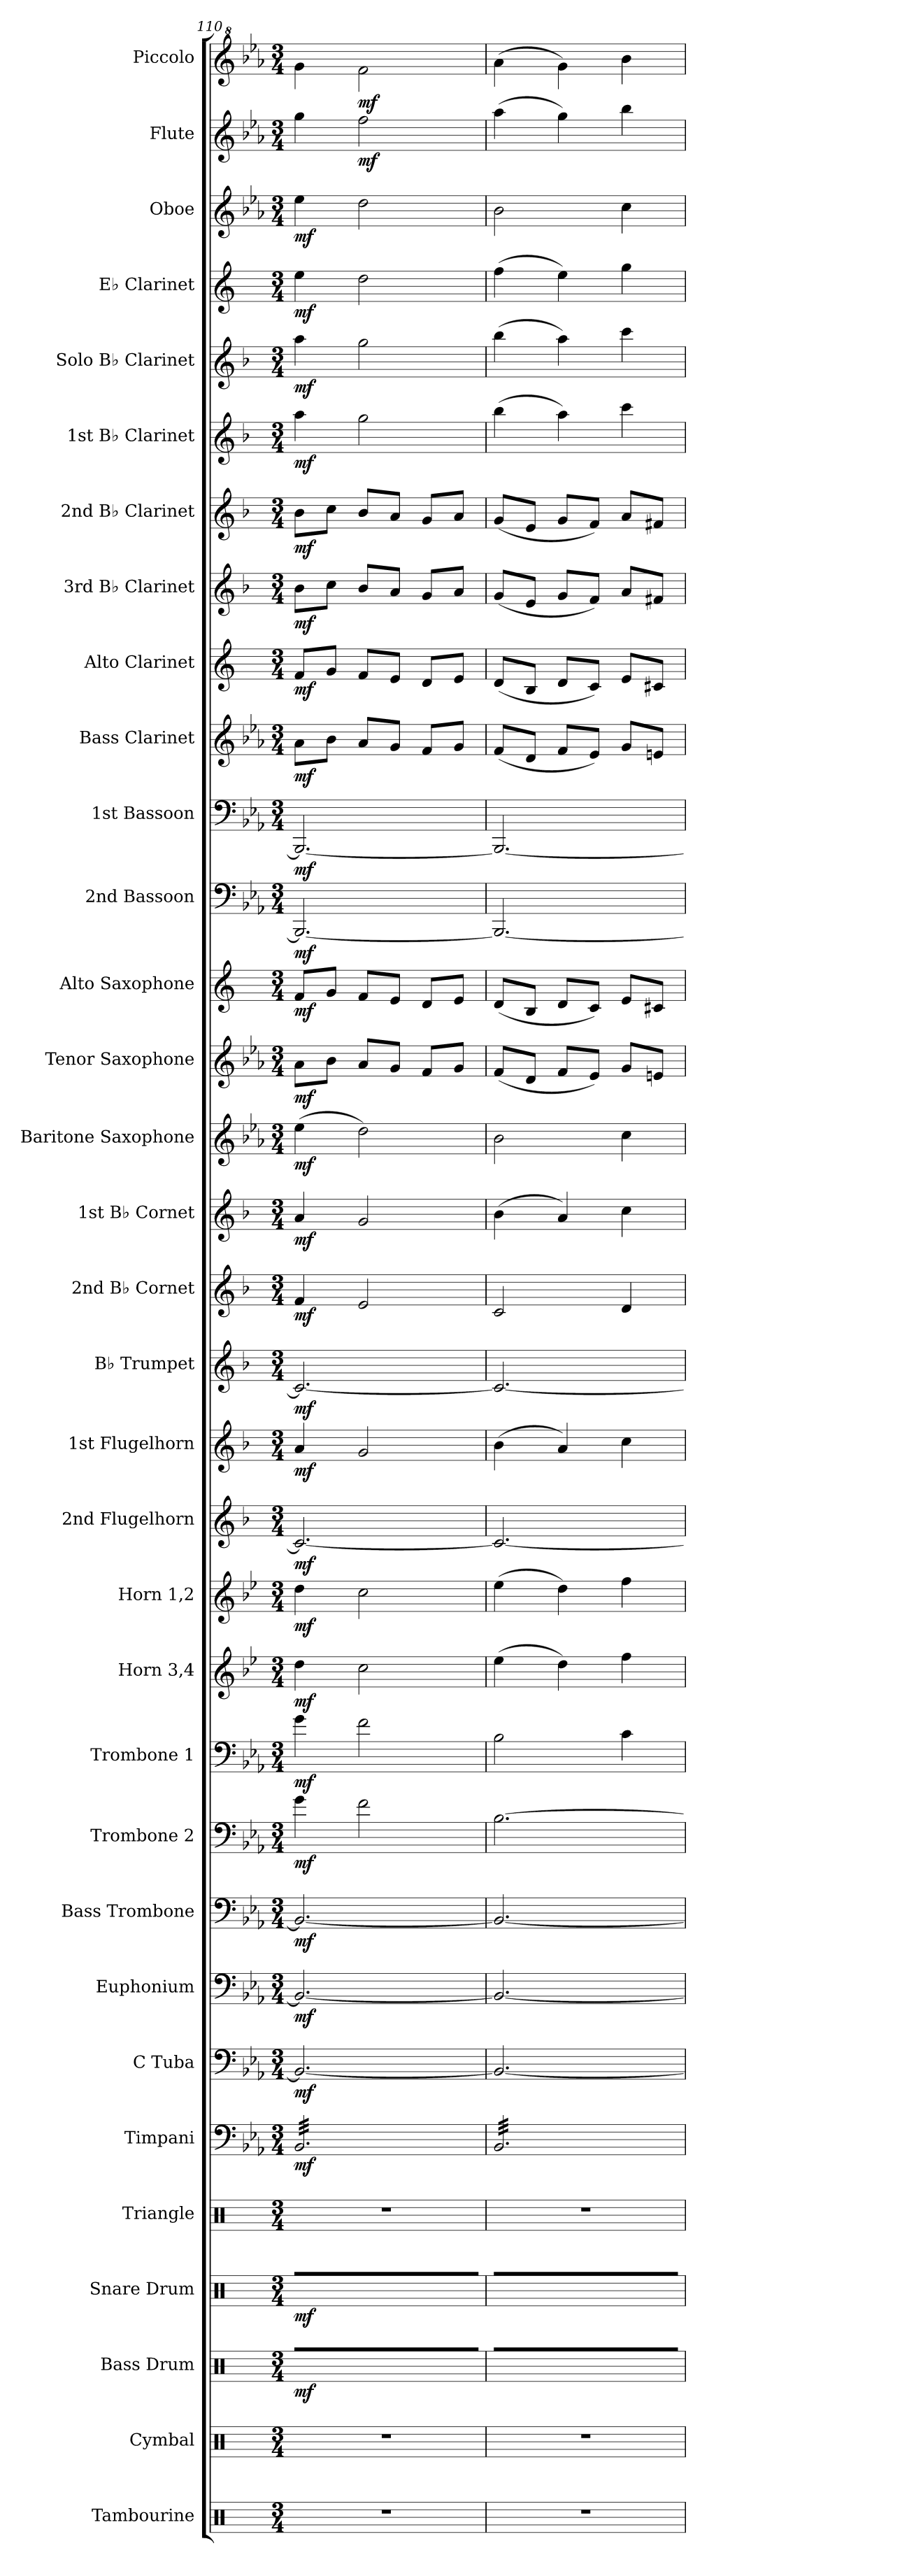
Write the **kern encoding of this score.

**kern	**kern	**kern	**dynam	**kern	**dynam	**kern	**kern	**dynam	**kern	**dynam	**kern	**dynam	**kern	**dynam	**kern	**dynam	**kern	**dynam	**kern	**dynam	**kern	**dynam	**kern	**dynam	**kern	**dynam	**kern	**dynam	**kern	**dynam	**kern	**dynam	**kern	**dynam	**kern	**dynam	**kern	**dynam	**kern	**dynam	**kern	**dynam	**kern	**dynam	**kern	**dynam	**kern	**dynam	**kern	**dynam	**kern	**dynam	**kern	**dynam	**kern	**dynam	**kern	**dynam	**kern	**dynam	**kern	**dynam
*part33	*part32	*part31	*part31	*part30	*part30	*part29	*part28	*part28	*part27	*part27	*part26	*part26	*part25	*part25	*part24	*part24	*part23	*part23	*part22	*part22	*part21	*part21	*part20	*part20	*part19	*part19	*part18	*part18	*part17	*part17	*part16	*part16	*part15	*part15	*part14	*part14	*part13	*part13	*part12	*part12	*part11	*part11	*part10	*part10	*part9	*part9	*part8	*part8	*part7	*part7	*part6	*part6	*part5	*part5	*part4	*part4	*part3	*part3	*part2	*part2	*part1	*part1
*staff33	*staff32	*staff31	*staff31	*staff30	*staff30	*staff29	*staff28	*staff28	*staff27	*staff27	*staff26	*staff26	*staff25	*staff25	*staff24	*staff24	*staff23	*staff23	*staff22	*staff22	*staff21	*staff21	*staff20	*staff20	*staff19	*staff19	*staff18	*staff18	*staff17	*staff17	*staff16	*staff16	*staff15	*staff15	*staff14	*staff14	*staff13	*staff13	*staff12	*staff12	*staff11	*staff11	*staff10	*staff10	*staff9	*staff9	*staff8	*staff8	*staff7	*staff7	*staff6	*staff6	*staff5	*staff5	*staff4	*staff4	*staff3	*staff3	*staff2	*staff2	*staff1	*staff1
*I"Tambourine	*I"Cymbal	*I"Bass Drum	*	*I"Snare Drum	*	*I"Triangle	*I"Timpani	*	*I"C Tuba	*	*I"Euphonium	*	*I"Bass Trombone	*	*I"Trombone 2	*	*I"Trombone 1	*	*I"Horn 3,4	*	*I"Horn 1,2	*	*I"2nd Flugelhorn	*	*I"1st Flugelhorn	*	*I"B♭ Trumpet	*	*I"2nd B♭ Cornet	*	*I"1st B♭ Cornet	*	*I"Baritone Saxophone	*	*I"Tenor Saxophone	*	*I"Alto Saxophone	*	*I"2nd Bassoon	*	*I"1st Bassoon	*	*I"Bass Clarinet	*	*I"Alto Clarinet	*	*I"3rd B♭ Clarinet	*	*I"2nd B♭ Clarinet	*	*I"1st B♭ Clarinet	*	*I"Solo B♭ Clarinet	*	*I"E♭ Clarinet	*	*I"Oboe	*	*I"Flute	*	*I"Piccolo	*
*I'Tamb.	*I'Cym.	*I'B. Dr.	*	*I'Sn. Dr.	*	*I'Trgl.	*I'Timp.	*	*I'C Tu.	*	*I'Eu.	*	*I'B. Trb.	*	*I'Trb. 2	*	*I'Trb. 1	*	*I'Hn. 3,4	*	*I'Hn. 1,2	*	*I'2nd Flghn.	*	*I'1st Flghn.	*	*I'B♭ Tpt.	*	*I'2nd B♭ Cnt.	*	*I'1st B♭ Cnt.	*	*I'Bar. Sax.	*	*I'T. Sax.	*	*I'A. Sax.	*	*I'2nd Bsn.	*	*I'1st Bsn.	*	*I'B. Cl.	*	*I'A. Cl.	*	*I'3rd B♭ Cl.	*	*I'2nd B♭ Cl.	*	*I'1st B♭ Cl.	*	*I'Solo B♭ Cl.	*	*I'E♭ Cl.	*	*I'Ob.	*	*I'Fl.	*	*I'Picc.	*
*clefX	*clefX	*clefX	*	*clefX	*	*clefX	*clefF4	*	*clefF4	*	*clefF4	*	*clefF4	*	*clefF4	*	*clefF4	*	*clefG2	*	*clefG2	*	*clefG2	*	*clefG2	*	*clefG2	*	*clefG2	*	*clefG2	*	*clefG2	*	*clefG2	*	*clefG2	*	*clefF4	*	*clefF4	*	*clefG2	*	*clefG2	*	*clefG2	*	*clefG2	*	*clefG2	*	*clefG2	*	*clefG2	*	*clefG2	*	*clefG2	*	*clefG^2	*
*	*	*	*	*	*	*	*	*	*	*	*	*	*	*	*	*	*	*	*ITrd4c7	*	*ITrd4c7	*	*ITrd1c2	*	*ITrd1c2	*	*ITrd1c2	*	*ITrd1c2	*	*ITrd1c2	*	*ITrd12c21	*	*ITrd8c14	*	*ITrd5c9	*	*	*	*	*	*ITrd8c14	*	*ITrd5c9	*	*ITrd1c2	*	*ITrd1c2	*	*ITrd1c2	*	*ITrd1c2	*	*ITrd-2c-3	*	*	*	*	*	*ITrd-7c-12	*
*k[]	*k[]	*k[]	*	*k[]	*	*k[]	*k[b-e-a-]	*	*k[b-e-a-]	*	*k[b-e-a-]	*	*k[b-e-a-]	*	*k[b-e-a-]	*	*k[b-e-a-]	*	*k[b-e-a-]	*	*k[b-e-a-]	*	*k[b-e-a-]	*	*k[b-e-a-]	*	*k[b-e-a-]	*	*k[b-e-a-]	*	*k[b-e-a-]	*	*k[b-e-a-]	*	*k[b-e-a-]	*	*k[b-e-a-]	*	*k[b-e-a-]	*	*k[b-e-a-]	*	*k[b-e-a-]	*	*k[b-e-a-]	*	*k[b-e-a-]	*	*k[b-e-a-]	*	*k[b-e-a-]	*	*k[b-e-a-]	*	*k[b-e-a-]	*	*k[b-e-a-]	*	*k[b-e-a-]	*	*k[b-e-a-]	*
*C:	*C:	*C:	*	*C:	*	*C:	*E-:	*	*E-:	*	*E-:	*	*E-:	*	*E-:	*	*E-:	*	*E-:	*	*E-:	*	*E-:	*	*E-:	*	*E-:	*	*E-:	*	*E-:	*	*E-:	*	*E-:	*	*E-:	*	*E-:	*	*E-:	*	*E-:	*	*E-:	*	*E-:	*	*E-:	*	*E-:	*	*E-:	*	*E-:	*	*E-:	*	*E-:	*	*E-:	*
*M3/4	*M3/4	*M3/4	*	*M3/4	*	*M3/4	*M3/4	*	*M3/4	*	*M3/4	*	*M3/4	*	*M3/4	*	*M3/4	*	*M3/4	*	*M3/4	*	*M3/4	*	*M3/4	*	*M3/4	*	*M3/4	*	*M3/4	*	*M3/4	*	*M3/4	*	*M3/4	*	*M3/4	*	*M3/4	*	*M3/4	*	*M3/4	*	*M3/4	*	*M3/4	*	*M3/4	*	*M3/4	*	*M3/4	*	*M3/4	*	*M3/4	*	*M3/4	*
=110	=110	=110	=110	=110	=110	=110	=110	=110	=110	=110	=110	=110	=110	=110	=110	=110	=110	=110	=110	=110	=110	=110	=110	=110	=110	=110	=110	=110	=110	=110	=110	=110	=110	=110	=110	=110	=110	=110	=110	=110	=110	=110	=110	=110	=110	=110	=110	=110	=110	=110	=110	=110	=110	=110	=110	=110	=110	=110	=110	=110	=110	=110
!	!	!	!LO:DY:b	!	!LO:DY:b	!	!	!LO:DY:b	!	!LO:DY:b	!	!LO:DY:b	!	!LO:DY:b	!	!LO:DY:b	!	!LO:DY:b	!	!LO:DY:b	!	!LO:DY:b	!	!LO:DY:b	!	!LO:DY:b	!	!LO:DY:b	!	!LO:DY:b	!	!LO:DY:b	!	!LO:DY:b	!	!LO:DY:b	!	!LO:DY:b	!	!LO:DY:b	!	!LO:DY:b	!	!LO:DY:b	!	!LO:DY:b	!	!LO:DY:b	!	!LO:DY:b	!	!LO:DY:b	!	!LO:DY:b	!	!LO:DY:b	!	!LO:DY:b	!	!	!	!
*	*	*tremolo	*	*	*	*	*	*	*	*	*	*	*	*	*	*	*	*	*	*	*	*	*	*	*	*	*	*	*	*	*	*	*	*	*	*	*	*	*	*	*	*	*	*	*	*	*	*	*	*	*	*	*	*	*	*	*	*	*	*	*	*
*	*	*	*	*tremolo	*	*	*	*	*	*	*	*	*	*	*	*	*	*	*	*	*	*	*	*	*	*	*	*	*	*	*	*	*	*	*	*	*	*	*	*	*	*	*	*	*	*	*	*	*	*	*	*	*	*	*	*	*	*	*	*	*	*
*	*	*	*	*	*	*	*tremolo	*	*	*	*	*	*	*	*	*	*	*	*	*	*	*	*	*	*	*	*	*	*	*	*	*	*	*	*	*	*	*	*	*	*	*	*	*	*	*	*	*	*	*	*	*	*	*	*	*	*	*	*	*	*	*
2.r	2.r	32R\LLL	mf	32R\LLL	mf	2.r	32BB-/LLL	mf	2.BB-/_	mf	2.BB-/_	mf	2.BB-/_	mf	4g\	mf	4g\	mf	4g\	mf	4g\	mf	2.B-/_	mf	4g/	mf	2.B-/_	mf	4e-/	mf	4g/	mf	(4e-\	mf	8A-\L	mf	8A-/L	mf	2.BBB-/_	mf	2.BBB-/_	mf	8A-\L	mf	8A-/L	mf	8a-\L	mf	8a-\L	mf	4gg\	mf	4gg\	mf	4gg\	mf	4ee-\	mf	4gg\	.	4ggg\	.
.	.	32R\	.	32R\	.	.	32BB-/	.	.	.	.	.	.	.	.	.	.	.	.	.	.	.	.	.	.	.	.	.	.	.	.	.	.	.	.	.	.	.	.	.	.	.	.	.	.	.	.	.	.	.	.	.	.	.	.	.	.	.	.	.	.	.
.	.	32R\	.	32R\	.	.	32BB-/	.	.	.	.	.	.	.	.	.	.	.	.	.	.	.	.	.	.	.	.	.	.	.	.	.	.	.	.	.	.	.	.	.	.	.	.	.	.	.	.	.	.	.	.	.	.	.	.	.	.	.	.	.	.	.
.	.	32R\	.	32R\	.	.	32BB-/	.	.	.	.	.	.	.	.	.	.	.	.	.	.	.	.	.	.	.	.	.	.	.	.	.	.	.	.	.	.	.	.	.	.	.	.	.	.	.	.	.	.	.	.	.	.	.	.	.	.	.	.	.	.	.
.	.	32R\	.	32R\	.	.	32BB-/	.	.	.	.	.	.	.	.	.	.	.	.	.	.	.	.	.	.	.	.	.	.	.	.	.	.	.	8B-\J	.	8B-/J	.	.	.	.	.	8B-\J	.	8B-/J	.	8b-\J	.	8b-\J	.	.	.	.	.	.	.	.	.	.	.	.	.
.	.	32R\	.	32R\	.	.	32BB-/	.	.	.	.	.	.	.	.	.	.	.	.	.	.	.	.	.	.	.	.	.	.	.	.	.	.	.	.	.	.	.	.	.	.	.	.	.	.	.	.	.	.	.	.	.	.	.	.	.	.	.	.	.	.	.
.	.	32R\	.	32R\	.	.	32BB-/	.	.	.	.	.	.	.	.	.	.	.	.	.	.	.	.	.	.	.	.	.	.	.	.	.	.	.	.	.	.	.	.	.	.	.	.	.	.	.	.	.	.	.	.	.	.	.	.	.	.	.	.	.	.	.
.	.	32R\	.	32R\	.	.	32BB-/	.	.	.	.	.	.	.	.	.	.	.	.	.	.	.	.	.	.	.	.	.	.	.	.	.	.	.	.	.	.	.	.	.	.	.	.	.	.	.	.	.	.	.	.	.	.	.	.	.	.	.	.	.	.	.
!	!	!	!	!	!	!	!	!	!	!	!	!	!	!	!	!	!	!	!	!	!	!	!	!	!	!	!	!	!	!	!	!	!	!	!	!	!	!	!	!	!	!	!	!	!	!	!	!	!	!	!	!	!	!	!	!	!	!	!	!LO:DY:b	!	!LO:DY:b
.	.	32R\	.	32R\	.	.	32BB-/	.	.	.	.	.	.	.	2f\	.	2f\	.	2f\	.	2f\	.	.	.	2f/	.	.	.	2d/	.	2f/	.	2d\)	.	8A-/L	.	8A-/L	.	.	.	.	.	8A-/L	.	8A-/L	.	8a-/L	.	8a-/L	.	2ff\	.	2ff\	.	2ff\	.	2dd\	.	2ff\	mf	2fff\	mf
.	.	32R\	.	32R\	.	.	32BB-/	.	.	.	.	.	.	.	.	.	.	.	.	.	.	.	.	.	.	.	.	.	.	.	.	.	.	.	.	.	.	.	.	.	.	.	.	.	.	.	.	.	.	.	.	.	.	.	.	.	.	.	.	.	.	.
.	.	32R\	.	32R\	.	.	32BB-/	.	.	.	.	.	.	.	.	.	.	.	.	.	.	.	.	.	.	.	.	.	.	.	.	.	.	.	.	.	.	.	.	.	.	.	.	.	.	.	.	.	.	.	.	.	.	.	.	.	.	.	.	.	.	.
.	.	32R\	.	32R\	.	.	32BB-/	.	.	.	.	.	.	.	.	.	.	.	.	.	.	.	.	.	.	.	.	.	.	.	.	.	.	.	.	.	.	.	.	.	.	.	.	.	.	.	.	.	.	.	.	.	.	.	.	.	.	.	.	.	.	.
.	.	32R\	.	32R\	.	.	32BB-/	.	.	.	.	.	.	.	.	.	.	.	.	.	.	.	.	.	.	.	.	.	.	.	.	.	.	.	8G/J	.	8G/J	.	.	.	.	.	8G/J	.	8G/J	.	8g/J	.	8g/J	.	.	.	.	.	.	.	.	.	.	.	.	.
.	.	32R\	.	32R\	.	.	32BB-/	.	.	.	.	.	.	.	.	.	.	.	.	.	.	.	.	.	.	.	.	.	.	.	.	.	.	.	.	.	.	.	.	.	.	.	.	.	.	.	.	.	.	.	.	.	.	.	.	.	.	.	.	.	.	.
.	.	32R\	.	32R\	.	.	32BB-/	.	.	.	.	.	.	.	.	.	.	.	.	.	.	.	.	.	.	.	.	.	.	.	.	.	.	.	.	.	.	.	.	.	.	.	.	.	.	.	.	.	.	.	.	.	.	.	.	.	.	.	.	.	.	.
.	.	32R\	.	32R\	.	.	32BB-/	.	.	.	.	.	.	.	.	.	.	.	.	.	.	.	.	.	.	.	.	.	.	.	.	.	.	.	.	.	.	.	.	.	.	.	.	.	.	.	.	.	.	.	.	.	.	.	.	.	.	.	.	.	.	.
.	.	32R\	.	32R\	.	.	32BB-/	.	.	.	.	.	.	.	.	.	.	.	.	.	.	.	.	.	.	.	.	.	.	.	.	.	.	.	8F/L	.	8F/L	.	.	.	.	.	8F/L	.	8F/L	.	8f/L	.	8f/L	.	.	.	.	.	.	.	.	.	.	.	.	.
.	.	32R\	.	32R\	.	.	32BB-/	.	.	.	.	.	.	.	.	.	.	.	.	.	.	.	.	.	.	.	.	.	.	.	.	.	.	.	.	.	.	.	.	.	.	.	.	.	.	.	.	.	.	.	.	.	.	.	.	.	.	.	.	.	.	.
.	.	32R\	.	32R\	.	.	32BB-/	.	.	.	.	.	.	.	.	.	.	.	.	.	.	.	.	.	.	.	.	.	.	.	.	.	.	.	.	.	.	.	.	.	.	.	.	.	.	.	.	.	.	.	.	.	.	.	.	.	.	.	.	.	.	.
.	.	32R\	.	32R\	.	.	32BB-/	.	.	.	.	.	.	.	.	.	.	.	.	.	.	.	.	.	.	.	.	.	.	.	.	.	.	.	.	.	.	.	.	.	.	.	.	.	.	.	.	.	.	.	.	.	.	.	.	.	.	.	.	.	.	.
.	.	32R\	.	32R\	.	.	32BB-/	.	.	.	.	.	.	.	.	.	.	.	.	.	.	.	.	.	.	.	.	.	.	.	.	.	.	.	8G/J	.	8G/J	.	.	.	.	.	8G/J	.	8G/J	.	8g/J	.	8g/J	.	.	.	.	.	.	.	.	.	.	.	.	.
.	.	32R\	.	32R\	.	.	32BB-/	.	.	.	.	.	.	.	.	.	.	.	.	.	.	.	.	.	.	.	.	.	.	.	.	.	.	.	.	.	.	.	.	.	.	.	.	.	.	.	.	.	.	.	.	.	.	.	.	.	.	.	.	.	.	.
.	.	32R\	.	32R\	.	.	32BB-/	.	.	.	.	.	.	.	.	.	.	.	.	.	.	.	.	.	.	.	.	.	.	.	.	.	.	.	.	.	.	.	.	.	.	.	.	.	.	.	.	.	.	.	.	.	.	.	.	.	.	.	.	.	.	.
.	.	32R\JJJ	.	32R\JJJ	.	.	32BB-/JJJ	.	.	.	.	.	.	.	.	.	.	.	.	.	.	.	.	.	.	.	.	.	.	.	.	.	.	.	.	.	.	.	.	.	.	.	.	.	.	.	.	.	.	.	.	.	.	.	.	.	.	.	.	.	.	.
=111	=111	=111	=111	=111	=111	=111	=111	=111	=111	=111	=111	=111	=111	=111	=111	=111	=111	=111	=111	=111	=111	=111	=111	=111	=111	=111	=111	=111	=111	=111	=111	=111	=111	=111	=111	=111	=111	=111	=111	=111	=111	=111	=111	=111	=111	=111	=111	=111	=111	=111	=111	=111	=111	=111	=111	=111	=111	=111	=111	=111	=111	=111
2.r	2.r	32R\LLL	.	32R\LLL	.	2.r	32BB-/LLL	.	2.BB-/_	.	2.BB-/_	.	2.BB-/_	.	[2.B-\	.	2B-\	.	(4a-\	.	(4a-\	.	2.B-/_	.	(4a-\	.	2.B-/_	.	2B-/	.	(4a-\	.	2B-\	.	(8F/L	.	(8F/L	.	2.BBB-/_	.	2.BBB-/_	.	(8F/L	.	(8F/L	.	(8f/L	.	(8f/L	.	(4aa-\	.	(4aa-\	.	(4aa-\	.	2b-\	.	(4aa-\	.	(4aaa-\	.
.	.	32R\	.	32R\	.	.	32BB-/	.	.	.	.	.	.	.	.	.	.	.	.	.	.	.	.	.	.	.	.	.	.	.	.	.	.	.	.	.	.	.	.	.	.	.	.	.	.	.	.	.	.	.	.	.	.	.	.	.	.	.	.	.	.	.
.	.	32R\	.	32R\	.	.	32BB-/	.	.	.	.	.	.	.	.	.	.	.	.	.	.	.	.	.	.	.	.	.	.	.	.	.	.	.	.	.	.	.	.	.	.	.	.	.	.	.	.	.	.	.	.	.	.	.	.	.	.	.	.	.	.	.
.	.	32R\	.	32R\	.	.	32BB-/	.	.	.	.	.	.	.	.	.	.	.	.	.	.	.	.	.	.	.	.	.	.	.	.	.	.	.	.	.	.	.	.	.	.	.	.	.	.	.	.	.	.	.	.	.	.	.	.	.	.	.	.	.	.	.
.	.	32R\	.	32R\	.	.	32BB-/	.	.	.	.	.	.	.	.	.	.	.	.	.	.	.	.	.	.	.	.	.	.	.	.	.	.	.	8D/J	.	8D/J	.	.	.	.	.	8D/J	.	8D/J	.	8d/J	.	8d/J	.	.	.	.	.	.	.	.	.	.	.	.	.
.	.	32R\	.	32R\	.	.	32BB-/	.	.	.	.	.	.	.	.	.	.	.	.	.	.	.	.	.	.	.	.	.	.	.	.	.	.	.	.	.	.	.	.	.	.	.	.	.	.	.	.	.	.	.	.	.	.	.	.	.	.	.	.	.	.	.
.	.	32R\	.	32R\	.	.	32BB-/	.	.	.	.	.	.	.	.	.	.	.	.	.	.	.	.	.	.	.	.	.	.	.	.	.	.	.	.	.	.	.	.	.	.	.	.	.	.	.	.	.	.	.	.	.	.	.	.	.	.	.	.	.	.	.
.	.	32R\	.	32R\	.	.	32BB-/	.	.	.	.	.	.	.	.	.	.	.	.	.	.	.	.	.	.	.	.	.	.	.	.	.	.	.	.	.	.	.	.	.	.	.	.	.	.	.	.	.	.	.	.	.	.	.	.	.	.	.	.	.	.	.
.	.	32R\	.	32R\	.	.	32BB-/	.	.	.	.	.	.	.	.	.	.	.	4g\)	.	4g\)	.	.	.	4g/)	.	.	.	.	.	4g/)	.	.	.	8F/L	.	8F/L	.	.	.	.	.	8F/L	.	8F/L	.	8f/L	.	8f/L	.	4gg\)	.	4gg\)	.	4gg\)	.	.	.	4gg\)	.	4ggg\)	.
.	.	32R\	.	32R\	.	.	32BB-/	.	.	.	.	.	.	.	.	.	.	.	.	.	.	.	.	.	.	.	.	.	.	.	.	.	.	.	.	.	.	.	.	.	.	.	.	.	.	.	.	.	.	.	.	.	.	.	.	.	.	.	.	.	.	.
.	.	32R\	.	32R\	.	.	32BB-/	.	.	.	.	.	.	.	.	.	.	.	.	.	.	.	.	.	.	.	.	.	.	.	.	.	.	.	.	.	.	.	.	.	.	.	.	.	.	.	.	.	.	.	.	.	.	.	.	.	.	.	.	.	.	.
.	.	32R\	.	32R\	.	.	32BB-/	.	.	.	.	.	.	.	.	.	.	.	.	.	.	.	.	.	.	.	.	.	.	.	.	.	.	.	.	.	.	.	.	.	.	.	.	.	.	.	.	.	.	.	.	.	.	.	.	.	.	.	.	.	.	.
.	.	32R\	.	32R\	.	.	32BB-/	.	.	.	.	.	.	.	.	.	.	.	.	.	.	.	.	.	.	.	.	.	.	.	.	.	.	.	8E-/J)	.	8E-/J)	.	.	.	.	.	8E-/J)	.	8E-/J)	.	8e-/J)	.	8e-/J)	.	.	.	.	.	.	.	.	.	.	.	.	.
.	.	32R\	.	32R\	.	.	32BB-/	.	.	.	.	.	.	.	.	.	.	.	.	.	.	.	.	.	.	.	.	.	.	.	.	.	.	.	.	.	.	.	.	.	.	.	.	.	.	.	.	.	.	.	.	.	.	.	.	.	.	.	.	.	.	.
.	.	32R\	.	32R\	.	.	32BB-/	.	.	.	.	.	.	.	.	.	.	.	.	.	.	.	.	.	.	.	.	.	.	.	.	.	.	.	.	.	.	.	.	.	.	.	.	.	.	.	.	.	.	.	.	.	.	.	.	.	.	.	.	.	.	.
.	.	32R\	.	32R\	.	.	32BB-/	.	.	.	.	.	.	.	.	.	.	.	.	.	.	.	.	.	.	.	.	.	.	.	.	.	.	.	.	.	.	.	.	.	.	.	.	.	.	.	.	.	.	.	.	.	.	.	.	.	.	.	.	.	.	.
.	.	32R\	.	32R\	.	.	32BB-/	.	.	.	.	.	.	.	.	.	4c\	.	4b-\	.	4b-\	.	.	.	4b-\	.	.	.	4c/	.	4b-\	.	4c\	.	8G/L	.	8G/L	.	.	.	.	.	8G/L	.	8G/L	.	8g/L	.	8g/L	.	4bb-\	.	4bb-\	.	4bb-\	.	4cc\	.	4bb-\	.	4bbb-\	.
.	.	32R\	.	32R\	.	.	32BB-/	.	.	.	.	.	.	.	.	.	.	.	.	.	.	.	.	.	.	.	.	.	.	.	.	.	.	.	.	.	.	.	.	.	.	.	.	.	.	.	.	.	.	.	.	.	.	.	.	.	.	.	.	.	.	.
.	.	32R\	.	32R\	.	.	32BB-/	.	.	.	.	.	.	.	.	.	.	.	.	.	.	.	.	.	.	.	.	.	.	.	.	.	.	.	.	.	.	.	.	.	.	.	.	.	.	.	.	.	.	.	.	.	.	.	.	.	.	.	.	.	.	.
.	.	32R\	.	32R\	.	.	32BB-/	.	.	.	.	.	.	.	.	.	.	.	.	.	.	.	.	.	.	.	.	.	.	.	.	.	.	.	.	.	.	.	.	.	.	.	.	.	.	.	.	.	.	.	.	.	.	.	.	.	.	.	.	.	.	.
.	.	32R\	.	32R\	.	.	32BB-/	.	.	.	.	.	.	.	.	.	.	.	.	.	.	.	.	.	.	.	.	.	.	.	.	.	.	.	8En/J	.	8En/J	.	.	.	.	.	8En/J	.	8En/J	.	8en/J	.	8en/J	.	.	.	.	.	.	.	.	.	.	.	.	.
.	.	32R\	.	32R\	.	.	32BB-/	.	.	.	.	.	.	.	.	.	.	.	.	.	.	.	.	.	.	.	.	.	.	.	.	.	.	.	.	.	.	.	.	.	.	.	.	.	.	.	.	.	.	.	.	.	.	.	.	.	.	.	.	.	.	.
.	.	32R\	.	32R\	.	.	32BB-/	.	.	.	.	.	.	.	.	.	.	.	.	.	.	.	.	.	.	.	.	.	.	.	.	.	.	.	.	.	.	.	.	.	.	.	.	.	.	.	.	.	.	.	.	.	.	.	.	.	.	.	.	.	.	.
.	.	32R\JJJ	.	32R\JJJ	.	.	32BB-/JJJ	.	.	.	.	.	.	.	.	.	.	.	.	.	.	.	.	.	.	.	.	.	.	.	.	.	.	.	.	.	.	.	.	.	.	.	.	.	.	.	.	.	.	.	.	.	.	.	.	.	.	.	.	.	.	.
*	*	*	*	*	*	*	*Xtremolo	*	*	*	*	*	*	*	*	*	*	*	*	*	*	*	*	*	*	*	*	*	*	*	*	*	*	*	*	*	*	*	*	*	*	*	*	*	*	*	*	*	*	*	*	*	*	*	*	*	*	*	*	*	*	*
*	*	*	*	*Xtremolo	*	*	*	*	*	*	*	*	*	*	*	*	*	*	*	*	*	*	*	*	*	*	*	*	*	*	*	*	*	*	*	*	*	*	*	*	*	*	*	*	*	*	*	*	*	*	*	*	*	*	*	*	*	*	*	*	*	*
*	*	*Xtremolo	*	*	*	*	*	*	*	*	*	*	*	*	*	*	*	*	*	*	*	*	*	*	*	*	*	*	*	*	*	*	*	*	*	*	*	*	*	*	*	*	*	*	*	*	*	*	*	*	*	*	*	*	*	*	*	*	*	*	*	*
=	=	=	=	=	=	=	=	=	=	=	=	=	=	=	=	=	=	=	=	=	=	=	=	=	=	=	=	=	=	=	=	=	=	=	=	=	=	=	=	=	=	=	=	=	=	=	=	=	=	=	=	=	=	=	=	=	=	=	=	=	=	=
*-	*-	*-	*-	*-	*-	*-	*-	*-	*-	*-	*-	*-	*-	*-	*-	*-	*-	*-	*-	*-	*-	*-	*-	*-	*-	*-	*-	*-	*-	*-	*-	*-	*-	*-	*-	*-	*-	*-	*-	*-	*-	*-	*-	*-	*-	*-	*-	*-	*-	*-	*-	*-	*-	*-	*-	*-	*-	*-	*-	*-	*-	*-
